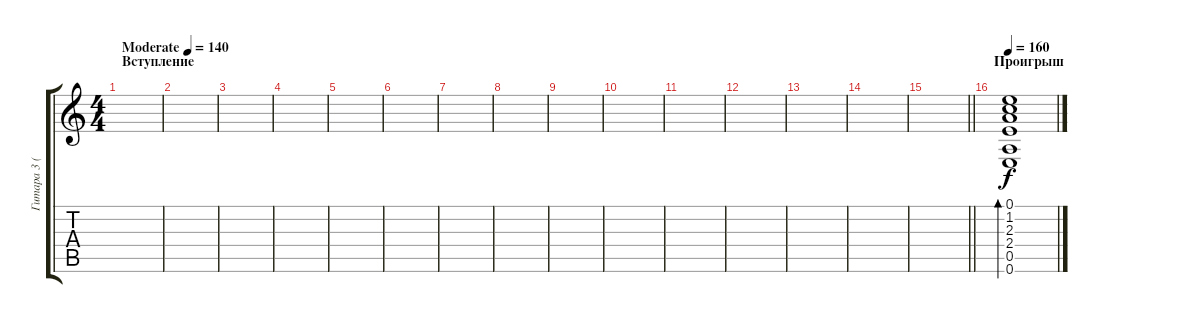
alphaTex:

\track ("Гитара 3 (акустика)" "Гитара 3 (") {instrument acousticguitarsteel}
\staff {score tabs}
\tuning (E4 B3 G3 D3 A2 E2) {hide}
\ts (4 4)
\section ("" "Вступление")
\tempo (140 "Moderate")
\clef g2
\ks c
|
|
|
|
|
|
|
|
|
|
|
|
|
|
\barLineRight lightlight
|
\section ("" "Проигрыш")
\tempo 160
(0.1 1.2 2.3 2.4 0.5 0.6).1{bd 60}
